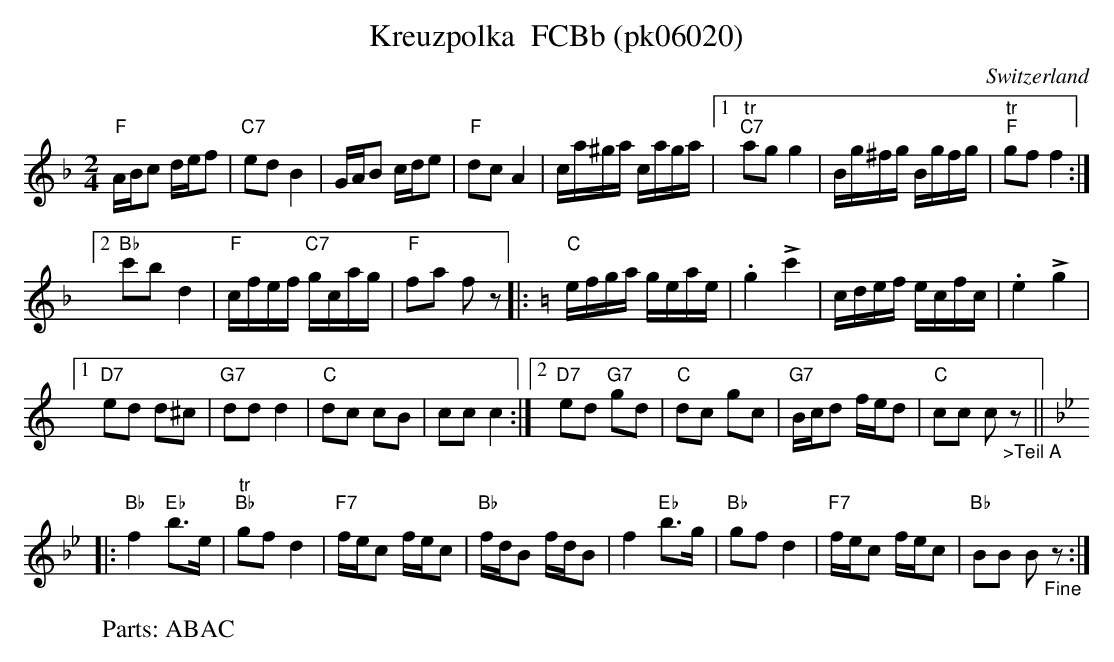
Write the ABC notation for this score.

X:1
T:Kreuzpolka  FCBb (pk06020)
O:Switzerland
M:2/4
L:1/16
K:F major
"F"ABc2 def2 | "C7"e2d2B4 |  GAB2 cde2 | "F"d2c2A4 | ca^ga caga |1 "tr""C7"a2g2g4 | Bg^fg Bgfg | "tr""F"g2f2f4 :|2
"Bb"c'2b2d4 | "F"cfef "C7"gcag | "F"f2a2 f2z2 |: [K:C]"C" efga geae | .g4!>!c'4 | cdef ecfc | .e4!>!g4 |1
"D7"e2d2 d2^c2 |  "G7"d2d2d4 | "C"d2c2 c2B2 | c2c2c4 :|2 "D7"e2d2 "G7"g2d2 | "C"d2c2 g2c2 | "G7"Bcd2 fed2 | "C"c2c2 c2"_>Teil A"z2 ||
 |: [K:Bb] "Bb"f4 "Eb"b3e | "tr""Bb"g2f2d4 | "F7"fec2 fec2 | "Bb"fdB2 fdB2 | f4 "Eb"b3g | "Bb"g2f2d4 | "F7"fec2 fec2 | "Bb"B2B2 B2"_Fine"z2 :|
W:Parts: ABAC
